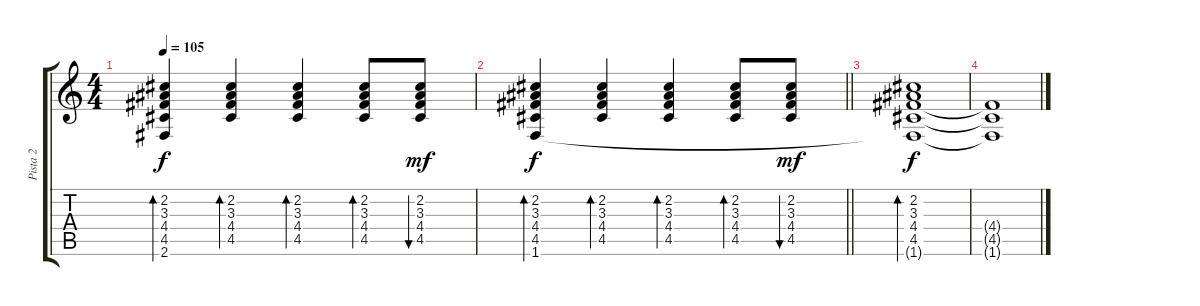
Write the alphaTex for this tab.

\track ("Pista 2" "Pista 2") {instrument acousticguitarsteel}
\staff {score tabs}
\tuning (E4 B3 G3 D3 A2 E2) {hide}
\ts (4 4)
\tempo 105
\clef g2
\ks c
(2.2 3.3 4.4 4.5 2.6).4{bd 120 dy f} (2.2 3.3 4.4 4.5).4{bd 30} (2.2 3.3 4.4 4.5).4{bd 30} (2.2 3.3 4.4 4.5).8{bd 30} (2.2 3.3 4.4 4.5).8{bu 30 dy mf} |
\barLineRight lightlight
(2.2 3.3 4.4 4.5 1.6).4{bd 120 dy f} (2.2 3.3 4.4 4.5).4{bd 30} (2.2 3.3 4.4 4.5).4{bd 30} (2.2 3.3 4.4 4.5).8{bd 30} (2.2 3.3 4.4 4.5).8{bu 30 dy mf} |
(2.2 3.3 4.4 4.5 1.6{t}).1{bd 120 dy f} |
(4.4{t} 4.5{t} 1.6{t}).1
